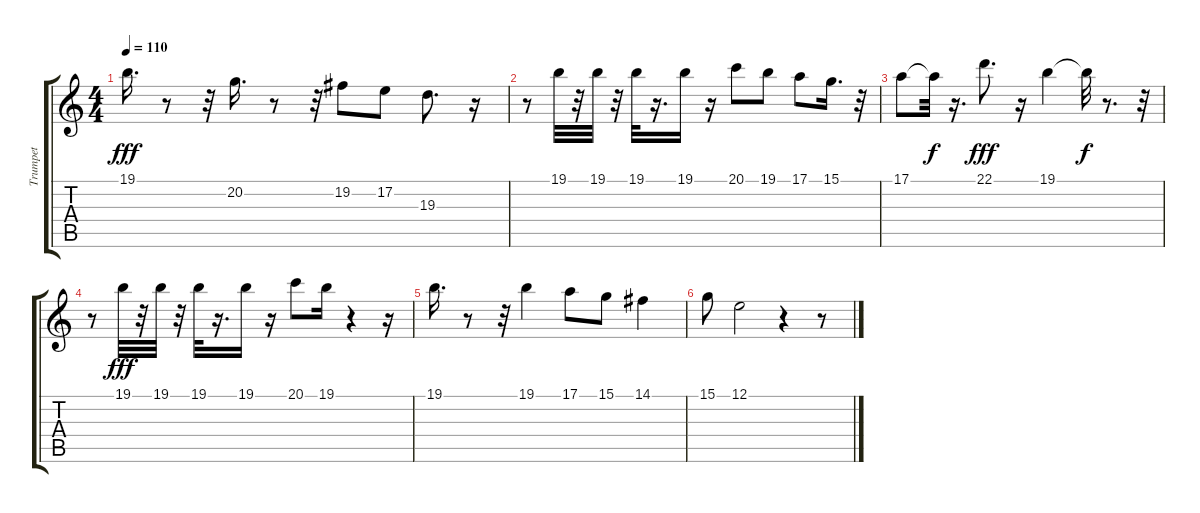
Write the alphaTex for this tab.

\track ("Trumpet             " "Trumpet   ") {instrument trumpet}
\staff {score tabs}
\tuning (E4 B3 G3 D3 A2 E2) {hide}
\ts (4 4)
\tempo 110
\clef g2
\ks c
19.1.16{d dy fff} r.8 r.32 20.2.16{d} r.8 r.32 19.2.8 17.2.8 19.3.8{d} r.16 |
r.8 19.1.32 r.32 19.1.32 r.32 19.1.32 r.16{d} 19.1.16 r.16 20.1.8 19.1.8 17.1.8 15.1.16{d} r.32 |
17.1.8 17.1{t}.32{dy f} r.16{d} 22.1.8{d dy fff} r.16 19.1.4 19.1{t}.32{dy f} r.8{d} r.32 |
r.8 19.1.32{dy fff} r.32 19.1.32 r.32 19.1.32 r.16{d} 19.1.16 r.16 20.1.8 19.1.16 r.4 r.16 |
19.1.16{d} r.8 r.32 19.1.4 17.1.8 15.1.8 14.1.4 |
15.1.8 12.1.2 r.4 r.8
